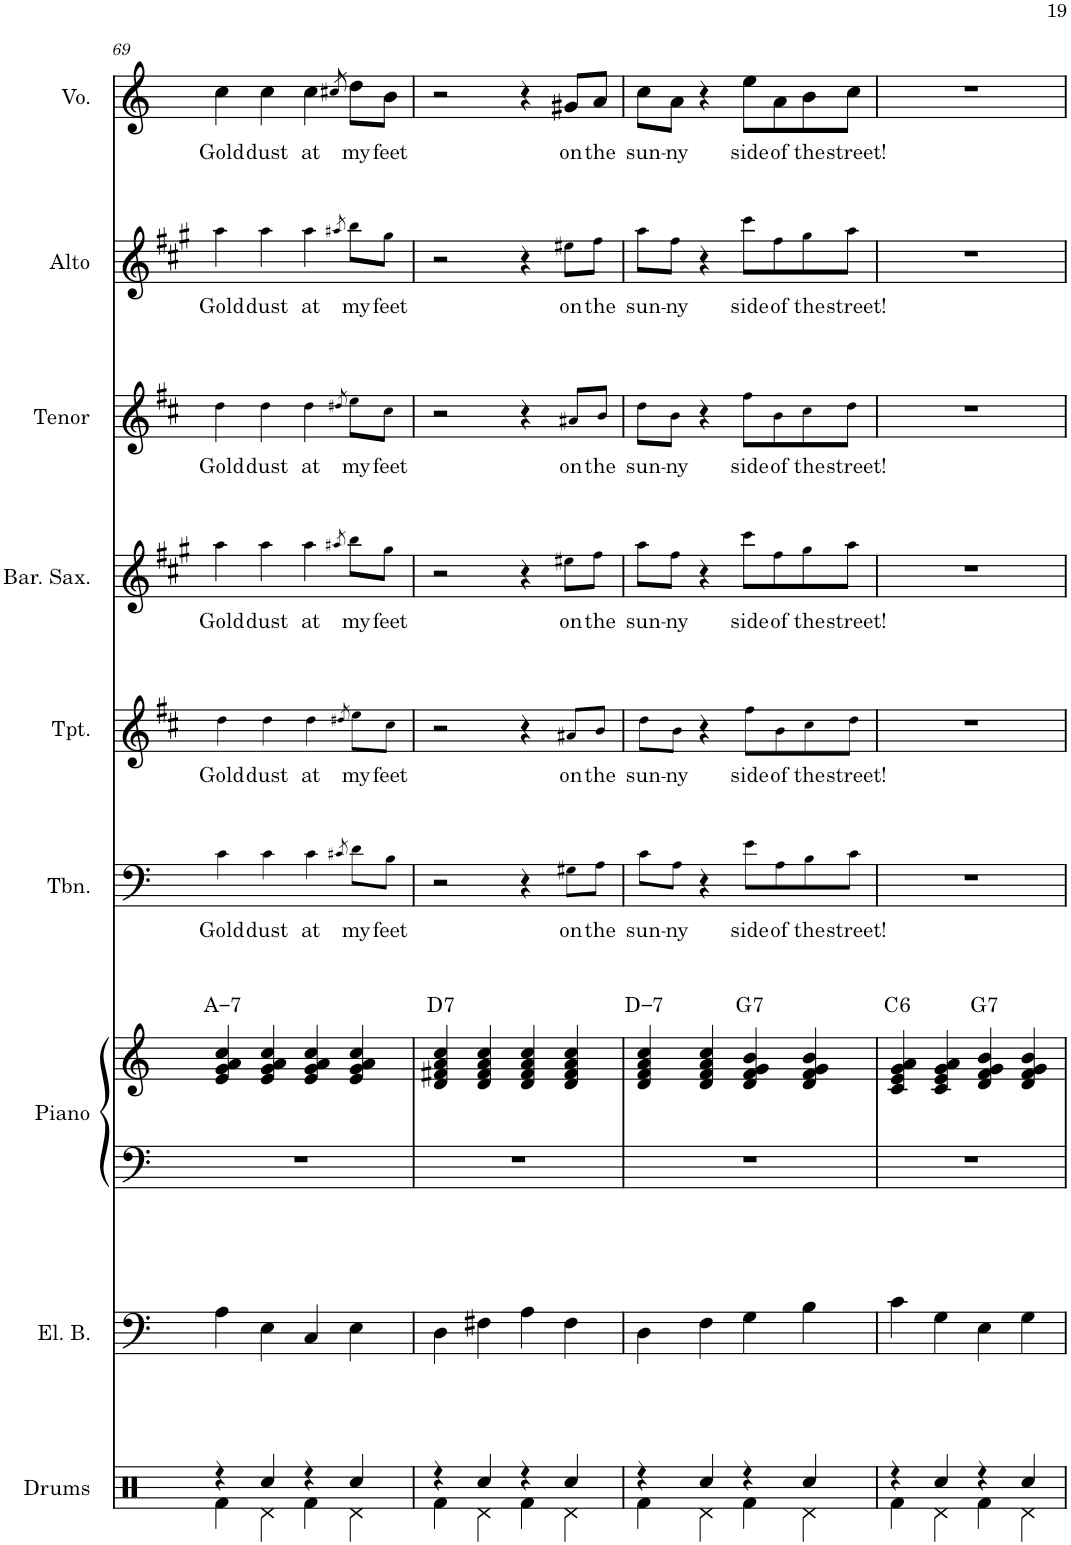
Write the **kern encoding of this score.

**kern	**kern	**kern	**kern	**harte	**kern	**text	**kern	**text	**kern	**text	**kern	**text	**kern	**text	**kern	**text
*part9	*part8	*part7	*part7	*part7	*part6	*part6	*part5	*part5	*part4	*part4	*part3	*part3	*part2	*part2	*part1	*part1
*staff10	*staff9	*staff8	*staff7	*	*staff6	*staff6	*staff5	*staff5	*staff4	*staff4	*staff3	*staff3	*staff2	*staff2	*staff1	*staff1
*I"Drums	*I"Electric Bass	*I"Piano	*	*	*I"Trombone	*	*I"Trumpet	*	*I"Baritone Saxophone	*	*I"Tenor Sax	*	*I"Alto Sax	*	*I"Voice	*
*I'Drums	*I'El. B.	*I'Piano	*	*	*I'Tbn.	*	*I'Tpt.	*	*I'Bar. Sax.	*	*I'Tenor	*	*I'Alto	*	*I'Vo.	*
!!LO:PB:g=z
*clefX	*clefF4	*clefF4	*clefG2	*	*clefF4	*	*clefG2	*	*clefG2	*	*clefG2	*	*clefG2	*	*clefG2	*
*	*Trd7c12	*	*	*	*	*	*Trd1c2	*	*Trd12c21	*	*Trd8c14	*	*Trd5c9	*	*	*
*k[]	*k[]	*k[]	*k[]	*	*k[]	*	*k[f#c#]	*	*k[f#c#g#]	*	*k[f#c#]	*	*k[f#c#g#]	*	*k[]	*
*M4/4	*M4/4	*M4/4	*M4/4	*	*M4/4	*	*M4/4	*	*M4/4	*	*M4/4	*	*M4/4	*	*M4/4	*
=69	=69	=69	=69	=69	=69	=69	=69	=69	=69	=69	=69	=69	=69	=69	=69	=69
*^	*	*	*	*	*	*	*	*	*	*	*	*	*	*	*	*
!	!	!	!	!	!LO:H:kt=7	!	!LO:LY:b	!	!LO:LY:b	!	!LO:LY:b	!	!LO:LY:b	!	!LO:LY:b	!	!LO:LY:b
4r	4Rf\	4A\	1r	4e/ 4g/ 4a/ 4cc/	A:min7	4c\	Gold	4dd\	Gold	4aa\	Gold	4dd\	Gold	4aa\	Gold	4cc\	Gold
!	!	!	!	!	!	!	!LO:LY:b	!	!LO:LY:b	!	!LO:LY:b	!	!LO:LY:b	!	!LO:LY:b	!	!LO:LY:b
4Rcc/	4Rd\	4E\	.	4e/ 4g/ 4a/ 4cc/	.	4c\	dust	4dd\	dust	4aa\	dust	4dd\	dust	4aa\	dust	4cc\	dust
!	!	!	!	!	!	!	!LO:LY:b	!	!LO:LY:b	!	!LO:LY:b	!	!LO:LY:b	!	!LO:LY:b	!	!LO:LY:b
4r	4Rf\	4C/	.	4e/ 4g/ 4a/ 4cc/	.	4c\	at	4dd\	at	4aa\	at	4dd\	at	4aa\	at	4cc\	at
.	.	.	.	.	.	8qc#X/	.	8qdd#X/	.	8qaa#X/	.	8qdd#X/	.	8qaa#X/	.	8qcc#X/	.
!	!	!	!	!	!	!	!LO:LY:b	!	!LO:LY:b	!	!LO:LY:b	!	!LO:LY:b	!	!LO:LY:b	!	!LO:LY:b
4Rcc/	4Rd\	4E\	.	4e/ 4g/ 4a/ 4cc/	.	8d\L	my	8ee\L	my	8bb\L	my	8ee\L	my	8bb\L	my	8dd\L	my
!	!	!	!	!	!	!	!LO:LY:b	!	!LO:LY:b	!	!LO:LY:b	!	!LO:LY:b	!	!LO:LY:b	!	!LO:LY:b
.	.	.	.	.	.	8B\J	feet	8cc#\J	feet	8gg#\J	feet	8cc#\J	feet	8gg#\J	feet	8b\J	feet
=70	=70	=70	=70	=70	=70	=70	=70	=70	=70	=70	=70	=70	=70	=70	=70	=70	=70
!	!	!	!	!	!LO:H:kt=7	!	!	!	!	!	!	!	!	!	!	!	!
4r	4Rf\	4D\	1r	4d/ 4f#X/ 4a/ 4cc/	D:7	2r	.	2r	.	2r	.	2r	.	2r	.	2r	.
4Rcc/	4Rd\	4F#X\	.	4d/ 4f#/ 4a/ 4cc/	.	.	.	.	.	.	.	.	.	.	.	.	.
4r	4Rf\	4A\	.	4d/ 4f#/ 4a/ 4cc/	.	4r	.	4r	.	4r	.	4r	.	4r	.	4r	.
!	!	!	!	!	!	!	!LO:LY:b	!	!LO:LY:b	!	!LO:LY:b	!	!LO:LY:b	!	!LO:LY:b	!	!LO:LY:b
4Rcc/	4Rd\	4F#\	.	4d/ 4f#/ 4a/ 4cc/	.	8G#X\L	on	8a#X/L	on	8ee#X\L	on	8a#X/L	on	8ee#X\L	on	8g#X/L	on
!	!	!	!	!	!	!	!LO:LY:b	!	!LO:LY:b	!	!LO:LY:b	!	!LO:LY:b	!	!LO:LY:b	!	!LO:LY:b
.	.	.	.	.	.	8A\J	the	8b/J	the	8ff#\J	the	8b/J	the	8ff#\J	the	8a/J	the
=71	=71	=71	=71	=71	=71	=71	=71	=71	=71	=71	=71	=71	=71	=71	=71	=71	=71
!	!	!	!	!	!LO:H:kt=7	!	!LO:LY:b	!	!LO:LY:b	!	!LO:LY:b	!	!LO:LY:b	!	!LO:LY:b	!	!LO:LY:b
4r	4Rf\	4D\	1r	4d/ 4f/ 4a/ 4cc/	D:min7	8c\L	sun-	8dd\L	sun-	8aa\L	sun-	8dd\L	sun-	8aa\L	sun-	8cc\L	sun-
!	!	!	!	!	!	!	!LO:LY:b	!	!LO:LY:b	!	!LO:LY:b	!	!LO:LY:b	!	!LO:LY:b	!	!LO:LY:b
.	.	.	.	.	.	8A\J	-ny	8b\J	-ny	8ff#\J	-ny	8b\J	-ny	8ff#\J	-ny	8a\J	-ny
4Rcc/	4Rd\	4F\	.	4d/ 4f/ 4a/ 4cc/	.	4r	.	4r	.	4r	.	4r	.	4r	.	4r	.
!	!	!	!	!	!LO:H:kt=7	!	!LO:LY:b	!	!LO:LY:b	!	!LO:LY:b	!	!LO:LY:b	!	!LO:LY:b	!	!LO:LY:b
4r	4Rf\	4G\	.	4d/ 4f/ 4g/ 4b/	G:7	8e\L	side	8ff#\L	side	8ccc#\L	side	8ff#\L	side	8ccc#\L	side	8ee\L	side
!	!	!	!	!	!	!	!LO:LY:b	!	!LO:LY:b	!	!LO:LY:b	!	!LO:LY:b	!	!LO:LY:b	!	!LO:LY:b
.	.	.	.	.	.	8A\	of	8b\	of	8ff#\	of	8b\	of	8ff#\	of	8a\	of
!	!	!	!	!	!	!	!LO:LY:b	!	!LO:LY:b	!	!LO:LY:b	!	!LO:LY:b	!	!LO:LY:b	!	!LO:LY:b
4Rcc/	4Rd\	4B\	.	4d/ 4f/ 4g/ 4b/	.	8B\	the	8cc#\	the	8gg#\	the	8cc#\	the	8gg#\	the	8b\	the
!	!	!	!	!	!	!	!LO:LY:b	!	!LO:LY:b	!	!LO:LY:b	!	!LO:LY:b	!	!LO:LY:b	!	!LO:LY:b
.	.	.	.	.	.	8c\J	street!	8dd\J	street!	8aa\J	street!	8dd\J	street!	8aa\J	street!	8cc\J	street!
=72	=72	=72	=72	=72	=72	=72	=72	=72	=72	=72	=72	=72	=72	=72	=72	=72	=72
!	!	!	!	!	!LO:H:kt=6	!	!	!	!	!	!	!	!	!	!	!	!
4r	4Rf\	4c\	1r	4c/ 4e/ 4g/ 4a/	C:maj6	1r	.	1r	.	1r	.	1r	.	1r	.	1r	.
4Rcc/	4Rd\	4G\	.	4c/ 4e/ 4g/ 4a/	.	.	.	.	.	.	.	.	.	.	.	.	.
!	!	!	!	!	!LO:H:kt=7	!	!	!	!	!	!	!	!	!	!	!	!
4r	4Rf\	4E\	.	4d/ 4f/ 4g/ 4b/	G:7	.	.	.	.	.	.	.	.	.	.	.	.
4Rcc/	4Rd\	4G\	.	4d/ 4f/ 4g/ 4b/	.	.	.	.	.	.	.	.	.	.	.	.	.
*v	*v	*	*	*	*	*	*	*	*	*	*	*	*	*	*	*	*
=	=	=	=	=	=	=	=	=	=	=	=	=	=	=	=	=
*-	*-	*-	*-	*-	*-	*-	*-	*-	*-	*-	*-	*-	*-	*-	*-	*-
